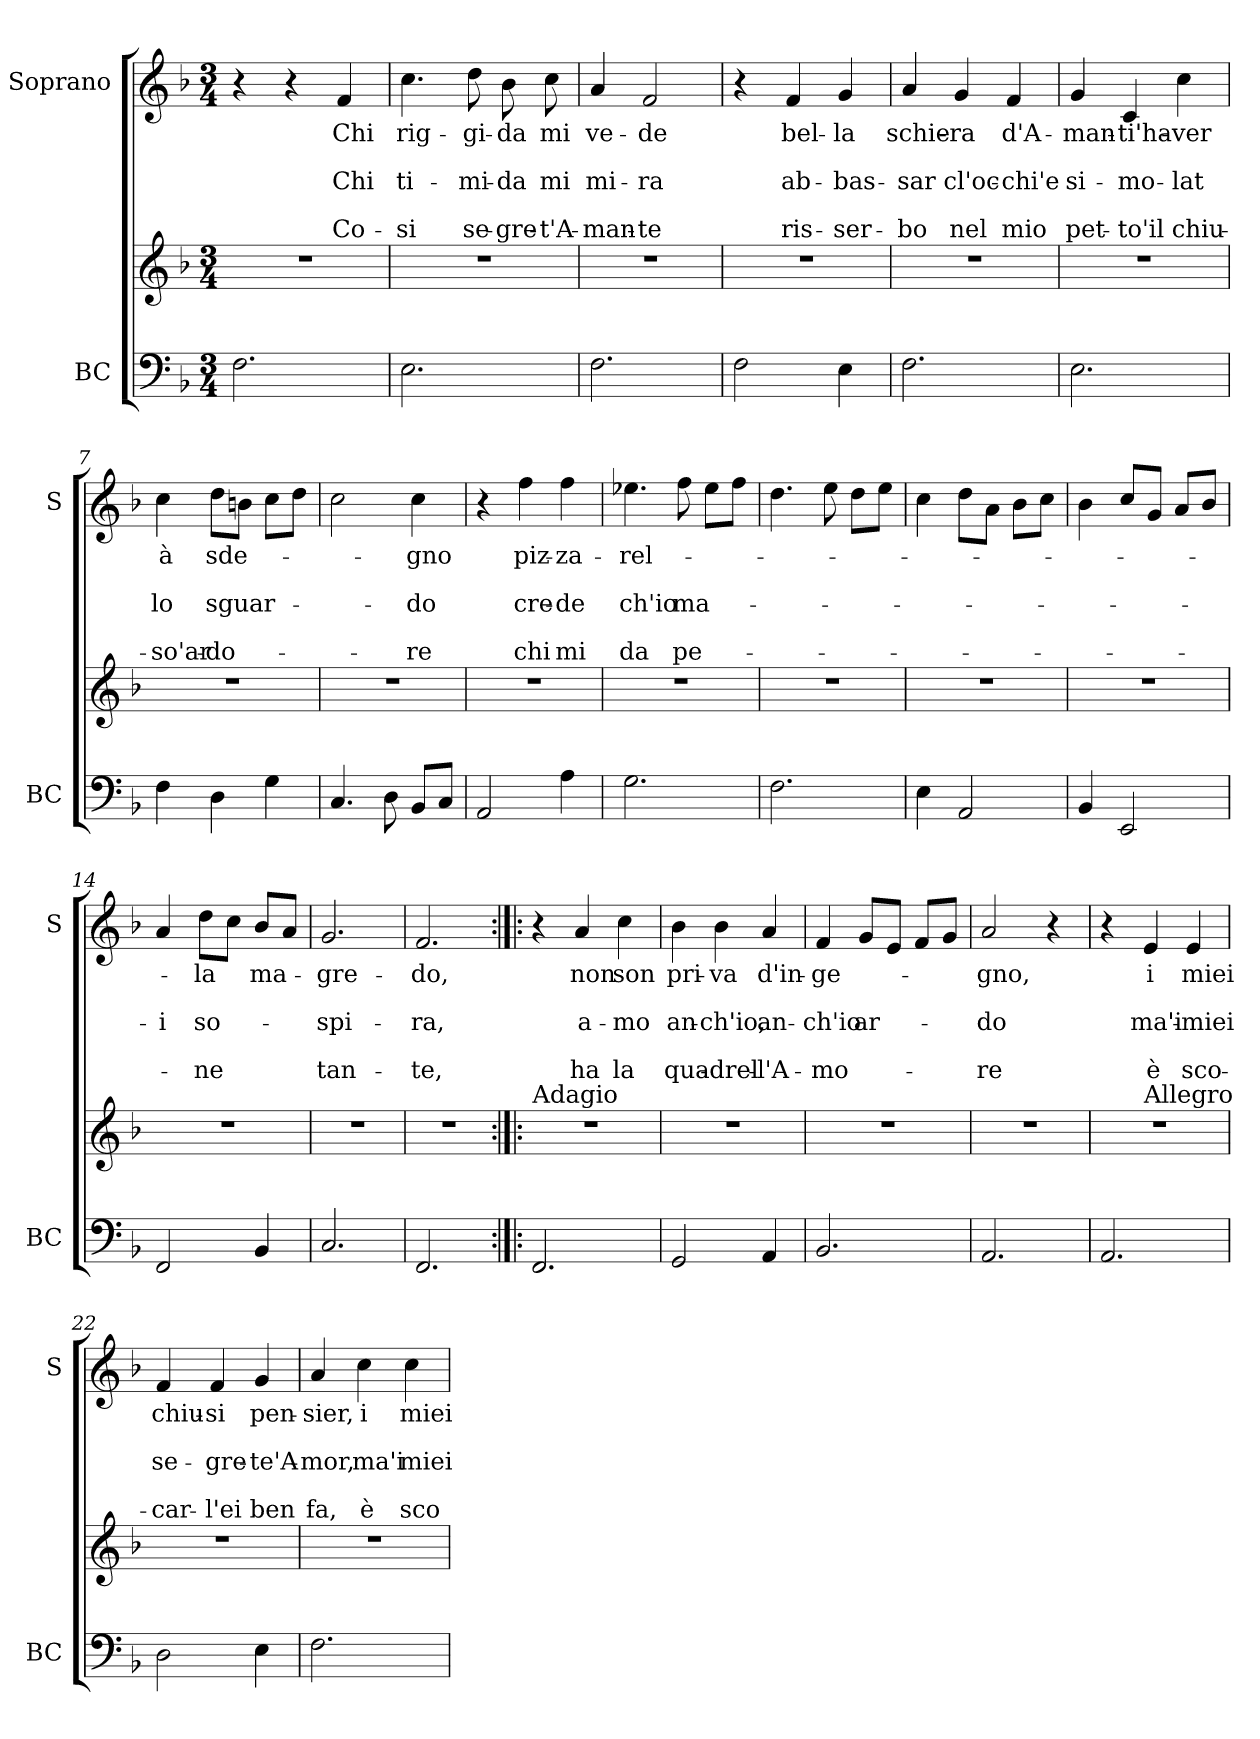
**kern	**kern	**kern	**text	**text	**text	**text	**text
*part2	*part2	*part1	*part1	*part1	*part1	*part1	*part1
*staff3	*staff2	*staff1	*staff1	*staff1	*staff1	*staff1	*staff1
*I"BC	*	*I"Soprano	*	*	*	*	*
*I'BC	*	*I'S	*	*	*	*	*
*clefF4	*clefG2	*clefG2	*	*	*	*	*
*k[b-]	*k[b-]	*k[b-]	*	*	*	*	*
*F:	*F:	*F:	*	*	*	*	*
*M3/4	*M3/4	*M3/4	*	*	*	*	*
=1	=1	=1	=1	=1	=1	=1	=1
2.F\	2.r	4r	.	.	.	.	.
.	.	4r	.	.	.	.	.
!	!	!	!LO:LY:b	!	!LO:LY:b	!	!LO:LY:b
.	.	4f/	Chi	.	Chi	.	Co-
=2	=2	=2	=2	=2	=2	=2	=2
!	!	!	!LO:LY:b	!	!LO:LY:b	!	!LO:LY:b
2.E\	2.r	4.cc\	rig-	.	ti-	.	-si
!	!	!	!LO:LY:b	!	!LO:LY:b	!	!LO:LY:b
.	.	8dd\	-gi-	.	-mi-	.	se-
!	!	!	!LO:LY:b	!	!LO:LY:b	!	!LO:LY:b
.	.	8b-\	-da	.	-da	.	-gre-
!	!	!	!LO:LY:b	!	!LO:LY:b	!	!LO:LY:b
.	.	8cc\	mi	.	mi	.	-t'A-
=3	=3	=3	=3	=3	=3	=3	=3
!	!	!	!LO:LY:b	!	!LO:LY:b	!	!LO:LY:b
2.F\	2.r	4a/	ve-	.	mi-	.	-man-
!	!	!	!LO:LY:b	!	!LO:LY:b	!	!LO:LY:b
.	.	2f/	-de	.	-ra	.	-te
=4	=4	=4	=4	=4	=4	=4	=4
2F\	2.r	4r	.	.	.	.	.
!	!	!	!LO:LY:b	!	!LO:LY:b	!	!LO:LY:b
.	.	4f/	bel-	.	ab-	.	ris-
!	!	!	!LO:LY:b	!	!LO:LY:b	!	!LO:LY:b
4E\	.	4g/	-la	.	-bas-	.	-ser-
=5	=5	=5	=5	=5	=5	=5	=5
!	!	!	!LO:LY:b	!	!LO:LY:b	!	!LO:LY:b
2.F\	2.r	4a/	schie-	.	-sar	.	-bo
!	!	!	!LO:LY:b	!	!LO:LY:b	!	!LO:LY:b
.	.	4g/	-ra	.	cl'oc-	.	nel
!	!	!	!LO:LY:b	!	!LO:LY:b	!	!LO:LY:b
.	.	4f/	d'A-	.	-chi'e	.	mio
!!LO:LB:g=z
=6	=6	=6	=6	=6	=6	=6	=6
!	!	!	!LO:LY:b	!	!LO:LY:b	!	!LO:LY:b
2.E\	2.r	4g/	-man-	.	si-	.	pet-
!	!	!	!LO:LY:b	!	!LO:LY:b	!	!LO:LY:b
.	.	4c/	-ti'ha-	.	-mo-	.	-to'il
!	!	!	!LO:LY:b	!	!LO:LY:b	!	!LO:LY:b
.	.	4cc\	-ver	.	-lat	.	chiu-
=7	=7	=7	=7	=7	=7	=7	=7
!	!	!	!LO:LY:b	!	!LO:LY:b	!	!LO:LY:b
4F\	2.r	4cc\	à	.	lo	.	-so'ar-
!	!	!	!LO:LY:b	!	!LO:LY:b	!	!LO:LY:b
4D\	.	8dd\L	sde-	.	sguar-	.	-do-
.	.	8bn\J	.	.	.	.	.
4G\	.	8cc\L	.	.	.	.	.
.	.	8dd\J	.	.	.	.	.
=8	=8	=8	=8	=8	=8	=8	=8
4.C/	2.r	2cc\	.	.	.	.	.
8D\	.	.	.	.	.	.	.
!	!	!	!LO:LY:b	!	!LO:LY:b	!	!LO:LY:b
8BB-/L	.	4cc\	-gno	.	-do	.	-re
8C/J	.	.	.	.	.	.	.
=9	=9	=9	=9	=9	=9	=9	=9
2AA/	2.r	4r	.	.	.	.	.
!	!	!	!LO:LY:b	!	!LO:LY:b	!	!LO:LY:b
.	.	4ff\	piz-	.	cre-	.	chi
!	!	!	!LO:LY:b	!	!LO:LY:b	!	!LO:LY:b
4A\	.	4ff\	-za-	.	-de	.	mi
=10	=10	=10	=10	=10	=10	=10	=10
!	!	!	!LO:LY:b	!	!LO:LY:b	!	!LO:LY:b
2.G\	2.r	4.ee-X\	-rel-	.	ch'io	.	da
!	!	!	!	!	!LO:LY:b	!	!LO:LY:b
.	.	8ff\	.	.	ma-	.	pe-
.	.	8ee-\L	.	.	.	.	.
.	.	8ff\J	.	.	.	.	.
!!LO:LB:g=z
=11	=11	=11	=11	=11	=11	=11	=11
2.F\	2.r	4.dd\	.	.	.	.	.
.	.	8ee\	.	.	.	.	.
.	.	8dd\L	.	.	.	.	.
.	.	8ee\J	.	.	.	.	.
=12	=12	=12	=12	=12	=12	=12	=12
4E\	2.r	4cc\	.	.	.	.	.
2AA/	.	8dd\L	.	.	.	.	.
.	.	8a\J	.	.	.	.	.
.	.	8b-\L	.	.	.	.	.
.	.	8cc\J	.	.	.	.	.
=13	=13	=13	=13	=13	=13	=13	=13
4BB-/	2.r	4b-\	.	.	.	.	.
2EE/	.	8cc/L	.	.	.	.	.
.	.	8g/J	.	.	.	.	.
.	.	8a/L	.	.	.	.	.
.	.	8b-/J	.	.	.	.	.
=14	=14	=14	=14	=14	=14	=14	=14
!	!	!	!	!	!LO:LY:b	!	!
2FF/	2.r	4a/	.	.	-i	.	.
!	!	!	!LO:LY:b	!	!LO:LY:b	!	!LO:LY:b
.	.	8dd\L	-la	.	so-	.	-ne
.	.	8cc\J	.	.	.	.	.
!	!	!	!LO:LY:b	!	!	!	!
4BB-/	.	8b-/L	ma-	.	.	.	.
.	.	8a/J	.	.	.	.	.
=15	=15	=15	=15	=15	=15	=15	=15
!	!	!	!LO:LY:b	!	!LO:LY:b	!	!LO:LY:b
2.C/	2.r	2.g/	-gre-	.	-spi-	.	tan-
=16	=16	=16	=16	=16	=16	=16	=16
!	!	!	!LO:LY:b	!	!LO:LY:b	!	!LO:LY:b
2.FF/	2.r	2.f/	-do,	.	-ra,	.	-te,
!!LO:PB:g=z
=17:|!|:	=17:|!|:	=17:|!|:	=17:|!|:	=17:|!|:	=17:|!|:	=17:|!|:	=17:|!|:
!	!LO:TX:a:t=Adagio	!	!	!	!	!	!
2.FF/	2.r	4r	.	.	.	.	.
!	!	!	!LO:LY:b	!	!LO:LY:b	!	!LO:LY:b
.	.	4a/	non	.	a-	.	ha
!	!	!	!LO:LY:b	!	!LO:LY:b	!	!LO:LY:b
.	.	4cc\	son	.	-mo	.	la
=18	=18	=18	=18	=18	=18	=18	=18
!	!	!	!LO:LY:b	!	!LO:LY:b	!	!LO:LY:b
2GG/	2.r	4b-\	pri-	.	an-	.	qua-
!	!	!	!LO:LY:b	!	!LO:LY:b	!	!LO:LY:b
.	.	4b-\	-va	.	-ch'io,	.	-drel-
!	!	!	!LO:LY:b	!	!LO:LY:b	!	!LO:LY:b
4AA/	.	4a/	d'in-	.	an-	.	-l'A-
=19	=19	=19	=19	=19	=19	=19	=19
!	!	!	!LO:LY:b	!	!LO:LY:b	!	!LO:LY:b
2.BB-/	2.r	4f/	-ge-	.	-ch'io	.	-mo-
!	!	!	!	!	!LO:LY:b	!	!
.	.	8g/L	.	.	ar-	.	.
.	.	8e/J	.	.	.	.	.
.	.	8f/L	.	.	.	.	.
.	.	8g/J	.	.	.	.	.
=20	=20	=20	=20	=20	=20	=20	=20
!	!	!	!LO:LY:b	!	!LO:LY:b	!	!LO:LY:b
2.AA/	2.r	2a/	-gno,	.	-do	.	-re
.	.	4r	.	.	.	.	.
=21	=21	=21	=21	=21	=21	=21	=21
*	*^	*	*	*	*	*	*
2.AA/	2.r	4ryy	4r	.	.	.	.	.
!	!	!LO:TX:a:t=Allegro	!	!	!	!	!	!
!	!	!	!	!LO:LY:b	!	!LO:LY:b	!	!LO:LY:b
.	.	2ryy	4e/	i	.	ma'i-	.	è
!	!	!	!	!LO:LY:b	!	!LO:LY:b	!	!LO:LY:b
.	.	.	4e/	miei	.	-miei	.	sco-
=22	=22	=22	=22	=22	=22	=22	=22	=22
!	!	!	!	!LO:LY:b	!	!LO:LY:b	!	!LO:LY:b
*	*v	*v	*	*	*	*	*	*
2D\	2.r	4f/	chiu-	.	se-	.	-car-
!	!	!	!LO:LY:b	!	!LO:LY:b	!	!LO:LY:b
.	.	4f/	-si	.	-gre-	.	-l'ei
!	!	!	!LO:LY:b	!	!LO:LY:b	!	!LO:LY:b
4E\	.	4g/	pen-	.	-te'A-	.	ben
!!LO:LB:g=z
=23	=23	=23	=23	=23	=23	=23	=23
!	!	!	!LO:LY:b	!	!LO:LY:b	!	!LO:LY:b
2.F\	2.r	4a/	-sier,	.	-mor,	.	fa,
!	!	!	!LO:LY:b	!	!LO:LY:b	!	!LO:LY:b
.	.	4cc\	i	.	ma'i	.	è
!	!	!	!LO:LY:b	!	!LO:LY:b	!	!LO:LY:b
.	.	4cc\	miei	.	miei	.	sco-
=	=	=	=	=	=	=	=
*-	*-	*-	*-	*-	*-	*-	*-
